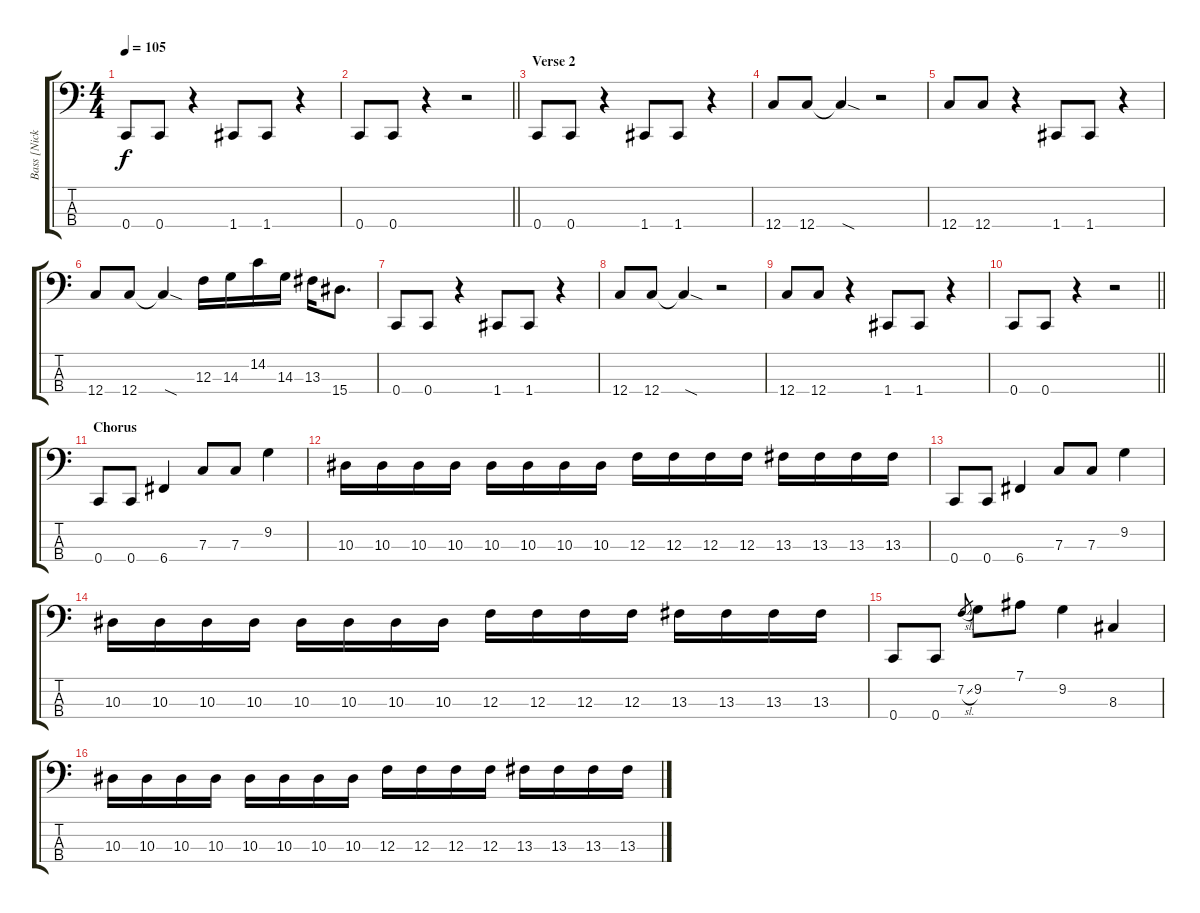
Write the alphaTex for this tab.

\track ("Bass [Nick Oliveri]" "Bass [Nick") {instrument electricbasspick bank 255}
\staff {score tabs}
\tuning (Eb2 Bb1 F1 C1) {hide}
\ts (4 4)
\tempo 105
\clef f4
\ks c
0.4.8{dy f} 0.4.8 r.4 1.4.8 1.4.8 r.4 |
\barLineRight lightlight
0.4.8 0.4.8 r.4 r.2 |
\section ("" "Verse 2")
0.4.8 0.4.8 r.4 1.4.8 1.4.8 r.4 |
12.4.8 12.4.8 12.4{sod t}.4 r.2 |
12.4.8 12.4.8 r.4 1.4.8 1.4.8 r.4 |
12.4.8 12.4.8 12.4{sod t}.4 12.3.16 14.3.16 14.2.16 14.3.16 13.3.16 15.4.8{d} |
0.4.8 0.4.8 r.4 1.4.8 1.4.8 r.4 |
12.4.8 12.4.8 12.4{sod t}.4 r.2 |
12.4.8 12.4.8 r.4 1.4.8 1.4.8 r.4 |
\barLineRight lightlight
0.4.8 0.4.8 r.4 r.2 |
\section ("" "Chorus")
0.4.8 0.4.8 6.4.4 7.3.8 7.3.8 9.2.4 |
10.3.16 10.3.16 10.3.16 10.3.16 10.3.16 10.3.16 10.3.16 10.3.16 12.3.16 12.3.16 12.3.16 12.3.16 13.3.16 13.3.16 13.3.16 13.3.16 |
0.4.8 0.4.8 6.4.4 7.3.8 7.3.8 9.2.4 |
10.3.16 10.3.16 10.3.16 10.3.16 10.3.16 10.3.16 10.3.16 10.3.16 12.3.16 12.3.16 12.3.16 12.3.16 13.3.16 13.3.16 13.3.16 13.3.16 |
0.4.8 0.4.8 7.2{sl}.8{gr} 9.2.8 7.1.8 9.2.4 8.3.4 |
10.3.16 10.3.16 10.3.16 10.3.16 10.3.16 10.3.16 10.3.16 10.3.16 12.3.16 12.3.16 12.3.16 12.3.16 13.3.16 13.3.16 13.3.16 13.3.16
